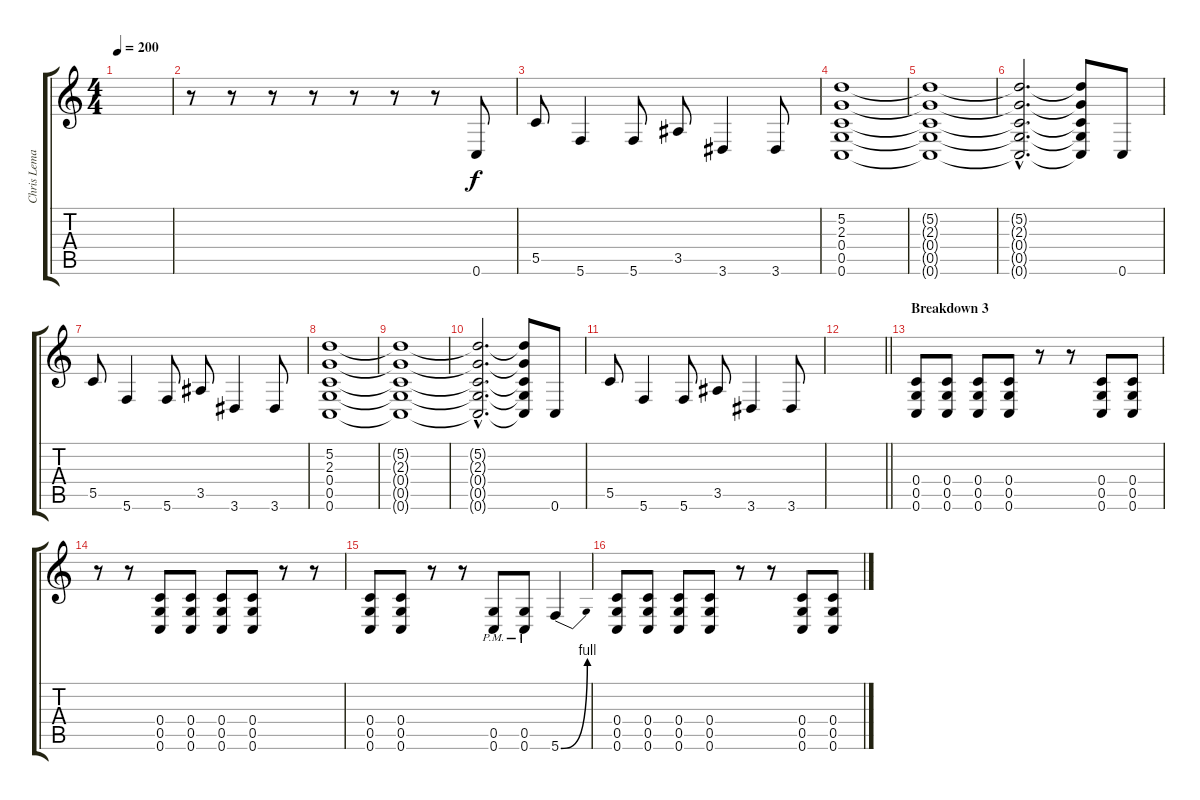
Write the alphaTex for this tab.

\track ("Chris Lemasters" "Chris Lema") {instrument overdrivenguitar}
\staff {score tabs}
\tuning (D4 A3 F3 C3 G2 C2) {hide}
\ts (4 4)
\tempo 200
\clef g2
\ks c
|
r.8 r.8 r.8 r.8 r.8 r.8 r.8 0.6.8 |
5.5.8 5.6.4 5.6.8 3.5.8 3.6.4 3.6.8 |
(5.2 2.3 0.4 0.5 0.6).1 |
(5.2{t} 2.3{t} 0.4{t} 0.5{t} 0.6{t}).1 |
(5.2{hac t} 2.3{hac t} 0.4{hac t} 0.5{hac t} 0.6{hac t}).2{d} (5.2{t} 2.3{t} 0.4{t} 0.5{t} 0.6{t}).8 0.6.8 |
5.5.8 5.6.4 5.6.8 3.5.8 3.6.4 3.6.8 |
(5.2 2.3 0.4 0.5 0.6).1 |
(5.2{t} 2.3{t} 0.4{t} 0.5{t} 0.6{t}).1 |
(5.2{hac t} 2.3{hac t} 0.4{hac t} 0.5{hac t} 0.6{hac t}).2{d} (5.2{t} 2.3{t} 0.4{t} 0.5{t} 0.6{t}).8 0.6.8 |
5.5.8 5.6.4 5.6.8 3.5.8 3.6.4 3.6.8 |
\barLineRight lightlight
|
\section ("" "Breakdown 3")
(0.4 0.5 0.6).8 (0.4 0.5 0.6).8 (0.4 0.5 0.6).8 (0.4 0.5 0.6).8 r.8 r.8 (0.4 0.5 0.6).8 (0.4 0.5 0.6).8 |
r.8 r.8 (0.4 0.5 0.6).8 (0.4 0.5 0.6).8 (0.4 0.5 0.6).8 (0.4 0.5 0.6).8 r.8 r.8 |
(0.4 0.5 0.6).8 (0.4 0.5 0.6).8 r.8 r.8 (0.5{pm} 0.6{pm}).8 (0.5{pm} 0.6{pm}).8 5.6{be (bend 0 0 60 4)}.4 |
(0.4 0.5 0.6).8 (0.4 0.5 0.6).8 (0.4 0.5 0.6).8 (0.4 0.5 0.6).8 r.8 r.8 (0.4 0.5 0.6).8 (0.4 0.5 0.6).8
